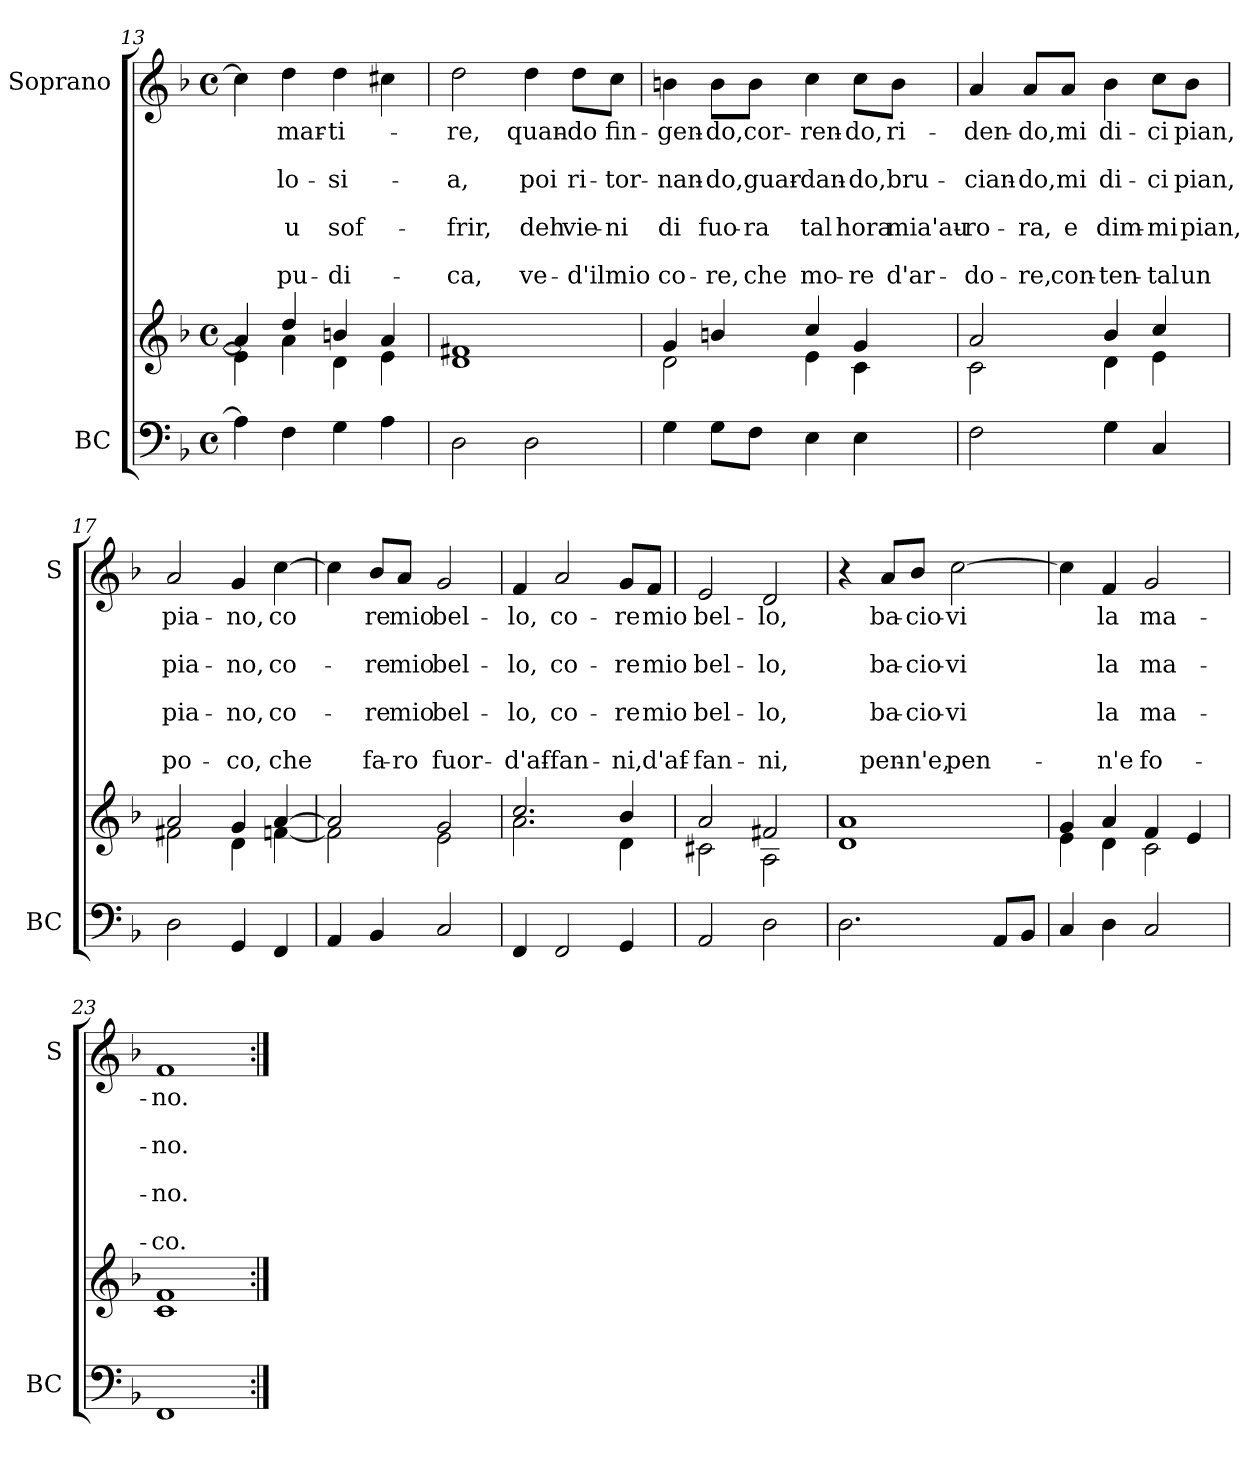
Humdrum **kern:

**kern	**kern	**kern	**text	**text	**text	**text	**text	**text	**text
*part2	*part2	*part1	*part1	*part1	*part1	*part1	*part1	*part1	*part1
*staff3	*staff2	*staff1	*staff1	*staff1	*staff1	*staff1	*staff1	*staff1	*staff1
*I"BC	*	*I"Soprano	*	*	*	*	*	*	*
*I'BC	*	*I'S	*	*	*	*	*	*	*
*clefF4	*clefG2	*clefG2	*	*	*	*	*	*	*
*k[b-]	*k[b-]	*k[b-]	*	*	*	*	*	*	*
*F:	*F:	*F:	*	*	*	*	*	*	*
*M4/4	*M4/4	*M4/4	*	*	*	*	*	*	*
*met(c)	*met(c)	*met(c)	*	*	*	*	*	*	*
=13	=13	=13	=13	=13	=13	=13	=13	=13	=13
*	*^	*	*	*	*	*	*	*	*
4A\]	4a/]	4e\]	4cc#\]	.	.	.	.	.	.	.
!	!	!	!	!LO:LY:b	!	!LO:LY:b	!	!LO:LY:b	!	!LO:LY:b
4F\	4dd/	4a\	4dd\	mar-	.	-lo-	.	-u	.	pu-
!	!	!	!	!LO:LY:b	!	!LO:LY:b	!	!LO:LY:b	!	!LO:LY:b
4G\	4bn/	4d\	4dd\	-ti-	.	-si-	.	sof-	.	-di-
4A\	4a/	4e\	4cc#X\	.	.	.	.	.	.	.
=14	=14	=14	=14	=14	=14	=14	=14	=14	=14	=14
!	!	!	!	!LO:LY:b	!	!LO:LY:b	!	!LO:LY:b	!	!LO:LY:b
2D\	1f#X	1d	2dd\	-re,	.	-a,	.	-frir,	.	-ca,
!	!	!	!	!LO:LY:b	!	!LO:LY:b	!	!LO:LY:b	!	!LO:LY:b
2D\	.	.	4dd\	quan-	.	poi	.	deh	.	ve-
!	!	!	!	!LO:LY:b	!	!LO:LY:b	!	!LO:LY:b	!	!LO:LY:b
.	.	.	8dd\L	-do	.	ri-	.	vie-	.	-d'il
!	!	!	!	!LO:LY:b	!	!LO:LY:b	!	!LO:LY:b	!	!LO:LY:b
.	.	.	8cc\J	fin-	.	-tor-	.	-ni	.	mio
!!LO:LB:g=z
=15	=15	=15	=15	=15	=15	=15	=15	=15	=15	=15
!	!	!	!	!LO:LY:b	!	!LO:LY:b	!	!LO:LY:b	!	!LO:LY:b
4G\	4g/	2d\	4bn\	-gen-	.	-nan-	.	di	.	co-
!	!	!	!	!LO:LY:b	!	!LO:LY:b	!	!LO:LY:b	!	!LO:LY:b
8G\L	4bn/	.	8b\L	-do,	.	-do,	.	fuo-	.	-re,
!	!	!	!	!LO:LY:b	!	!LO:LY:b	!	!LO:LY:b	!	!LO:LY:b
8F\J	.	.	8b\J	cor-	.	guar-	.	-ra	.	che
!	!	!	!	!LO:LY:b	!	!LO:LY:b	!	!LO:LY:b	!	!LO:LY:b
4E\	4cc/	4e\	4cc\	-ren-	.	-dan-	.	tal	.	mo-
!	!	!	!	!LO:LY:b	!	!LO:LY:b	!	!LO:LY:b	!	!LO:LY:b
4E\	4g/	4c\	8cc\L	-do,	.	-do,	.	hora	.	-re
!	!	!	!	!LO:LY:b	!	!LO:LY:b	!	!LO:LY:b	!	!LO:LY:b
.	.	.	8b\J	ri-	.	bru-	.	mia'au-	.	d'ar-
=16	=16	=16	=16	=16	=16	=16	=16	=16	=16	=16
!	!	!	!	!LO:LY:b	!	!LO:LY:b	!	!LO:LY:b	!	!LO:LY:b
2F\	2a/	2c\	4a/	-den-	.	-cian-	.	-ro-	.	-do-
!	!	!	!	!LO:LY:b	!	!LO:LY:b	!	!LO:LY:b	!	!LO:LY:b
.	.	.	8a/L	-do,	.	-do,	.	-ra,	.	-re,
!	!	!	!	!LO:LY:b	!	!LO:LY:b	!	!LO:LY:b	!	!LO:LY:b
.	.	.	8a/J	mi	.	mi	.	e	.	con-
!	!	!	!	!LO:LY:b	!	!LO:LY:b	!	!LO:LY:b	!	!LO:LY:b
4G\	4b-/	4d\	4b-\	di-	.	di-	.	dim-	.	-ten-
!	!	!	!	!LO:LY:b	!	!LO:LY:b	!	!LO:LY:b	!	!LO:LY:b
4C/	4cc/	4e\	8cc\L	-ci	.	-ci	.	-mi	.	-tal
!	!	!	!	!LO:LY:b	!	!LO:LY:b	!	!LO:LY:b	!	!LO:LY:b
.	.	.	8b-\J	pian,	.	pian,	.	pian,	.	un
=17	=17	=17	=17	=17	=17	=17	=17	=17	=17	=17
!	!	!	!	!LO:LY:b	!	!LO:LY:b	!	!LO:LY:b	!	!LO:LY:b
2D\	2a/	2f#X\	2a/	pia-	.	pia-	.	pia-	.	po-
!	!	!	!	!LO:LY:b	!	!LO:LY:b	!	!LO:LY:b	!	!LO:LY:b
4GG/	4g/	4d\	4g/	-no,	.	-no,	.	-no,	.	-co,
!	!	!	!	!LO:LY:b	!	!LO:LY:b	!	!LO:LY:b	!	!LO:LY:b
4FF/	[>4a/	[<4fn\	[4cc\	co	.	co-	.	co-	.	che
=18	=18	=18	=18	=18	=18	=18	=18	=18	=18	=18
4AA/	2a/]	2f\]	4cc\]	.	.	.	.	.	.	.
!	!	!	!	!LO:LY:b	!	!LO:LY:b	!	!LO:LY:b	!	!LO:LY:b
4BB-/	.	.	8b-/L	re	.	-re	.	-re	.	fa-
!	!	!	!	!LO:LY:b	!	!LO:LY:b	!	!LO:LY:b	!	!LO:LY:b
.	.	.	8a/J	mio	.	mio	.	mio	.	-ro
!	!	!	!	!LO:LY:b	!	!LO:LY:b	!	!LO:LY:b	!	!LO:LY:b
2C/	2g/	2e\	2g/	bel-	.	bel-	.	bel-	.	fuor-
!!LO:LB:g=z
=19	=19	=19	=19	=19	=19	=19	=19	=19	=19	=19
!	!	!	!	!LO:LY:b	!	!LO:LY:b	!	!LO:LY:b	!	!LO:LY:b
4FF/	2.cc/	2.a\	4f/	-lo,	.	-lo,	.	-lo,	.	-d'af-
!	!	!	!	!LO:LY:b	!	!LO:LY:b	!	!LO:LY:b	!	!LO:LY:b
2FF/	.	.	2a/	co-	.	co-	.	co-	.	-fan-
!	!	!	!	!LO:LY:b	!	!LO:LY:b	!	!LO:LY:b	!	!LO:LY:b
4GG/	4b-/	4d\	8g/L	-re	.	-re	.	-re	.	-ni,
!	!	!	!	!LO:LY:b	!	!LO:LY:b	!	!LO:LY:b	!	!LO:LY:b
.	.	.	8f/J	mio	.	mio	.	mio	.	d'af-
=20	=20	=20	=20	=20	=20	=20	=20	=20	=20	=20
!	!	!	!	!LO:LY:b	!	!LO:LY:b	!	!LO:LY:b	!	!LO:LY:b
2AA/	2a/	2c#X\	2e/	bel-	.	bel-	.	bel-	.	-fan-
!	!	!	!	!LO:LY:b	!	!LO:LY:b	!	!LO:LY:b	!	!LO:LY:b
2D\	2f#X/	2A\	2d/	-lo,	.	-lo,	.	-lo,	.	-ni,
=21	=21	=21	=21	=21	=21	=21	=21	=21	=21	=21
2.D\	1a	1d	4r	.	.	.	.	.	.	.
!	!	!	!	!LO:LY:b	!	!LO:LY:b	!	!LO:LY:b	!	!LO:LY:b
.	.	.	8a/L	ba-	.	ba-	.	ba-	.	pen-
!	!	!	!	!LO:LY:b	!	!LO:LY:b	!	!LO:LY:b	!	!LO:LY:b
.	.	.	8b-/J	-cio-	.	-cio-	.	-cio-	.	-n'e,
!	!	!	!	!LO:LY:b	!	!LO:LY:b	!	!LO:LY:b	!	!LO:LY:b
.	.	.	[2cc\	-vi	.	-vi	.	-vi	.	pen-
8AA/L	.	.	.	.	.	.	.	.	.	.
8BB-/J	.	.	.	.	.	.	.	.	.	.
=22	=22	=22	=22	=22	=22	=22	=22	=22	=22	=22
4C/	4g/	4e\	4cc\]	.	.	.	.	.	.	.
!	!	!	!	!LO:LY:b	!	!LO:LY:b	!	!LO:LY:b	!	!LO:LY:b
4D\	4a/	4d\	4f/	la	.	la	.	la	.	-n'e
!	!	!	!	!LO:LY:b	!	!LO:LY:b	!	!LO:LY:b	!	!LO:LY:b
2C/	4f/	2c\	2g/	ma-	.	ma-	.	ma-	.	fo-
.	4e/	.	.	.	.	.	.	.	.	.
=23	=23	=23	=23	=23	=23	=23	=23	=23	=23	=23
!	!	!	!	!LO:LY:b	!	!LO:LY:b	!	!LO:LY:b	!	!LO:LY:b
1FF	1f	1c	1f	-no.	.	-no.	.	-no.	.	-co.
*	*v	*v	*	*	*	*	*	*	*	*
=:|!	=:|!	=:|!	=:|!	=:|!	=:|!	=:|!	=:|!	=:|!	=:|!
*-	*-	*-	*-	*-	*-	*-	*-	*-	*-
